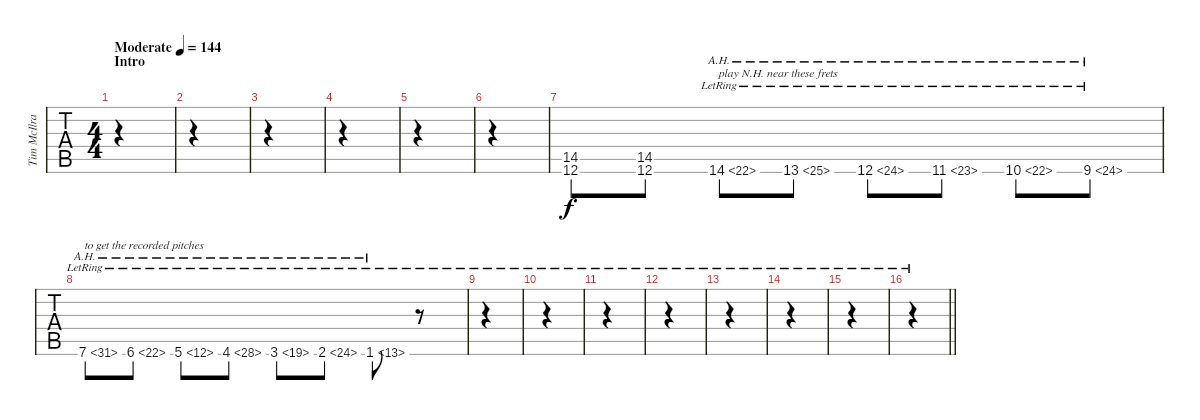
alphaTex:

\track ("Tim McIlrath - Guitar Two" "Tim McIlra") {instrument distortionguitar}
\staff {tabs}
\tuning (Eb4 Bb3 Gb3 Db3 Ab2 Eb2) {hide}
\ts (4 4)
\section ("" "Intro")
\tempo (144 "Moderate")
\clef g2
\ks db
|
|
|
|
|
|
(14.5 12.6).8 (14.5 12.6).8 14.6{ah 8 lr}.8{txt "play N.H. near these frets"} 13.6{ah 12 lr}.8 12.6{ah 12 lr}.8 11.6{ah 12 lr}.8 10.6{ah 12 lr}.8 9.6{ah 15 lr}.8 |
7.6{ah 24 lr}.8{txt "to get the recorded pitches"} 6.6{ah 16 lr}.8 5.6{ah 7 lr}.8 4.6{ah 24 lr}.8 3.6{ah 16 lr}.8 2.6{ah 22 lr}.8 1.6{ah 12 lr}.8 r.8 |
|
|
|
|
|
|
|
\barLineRight lightlight
